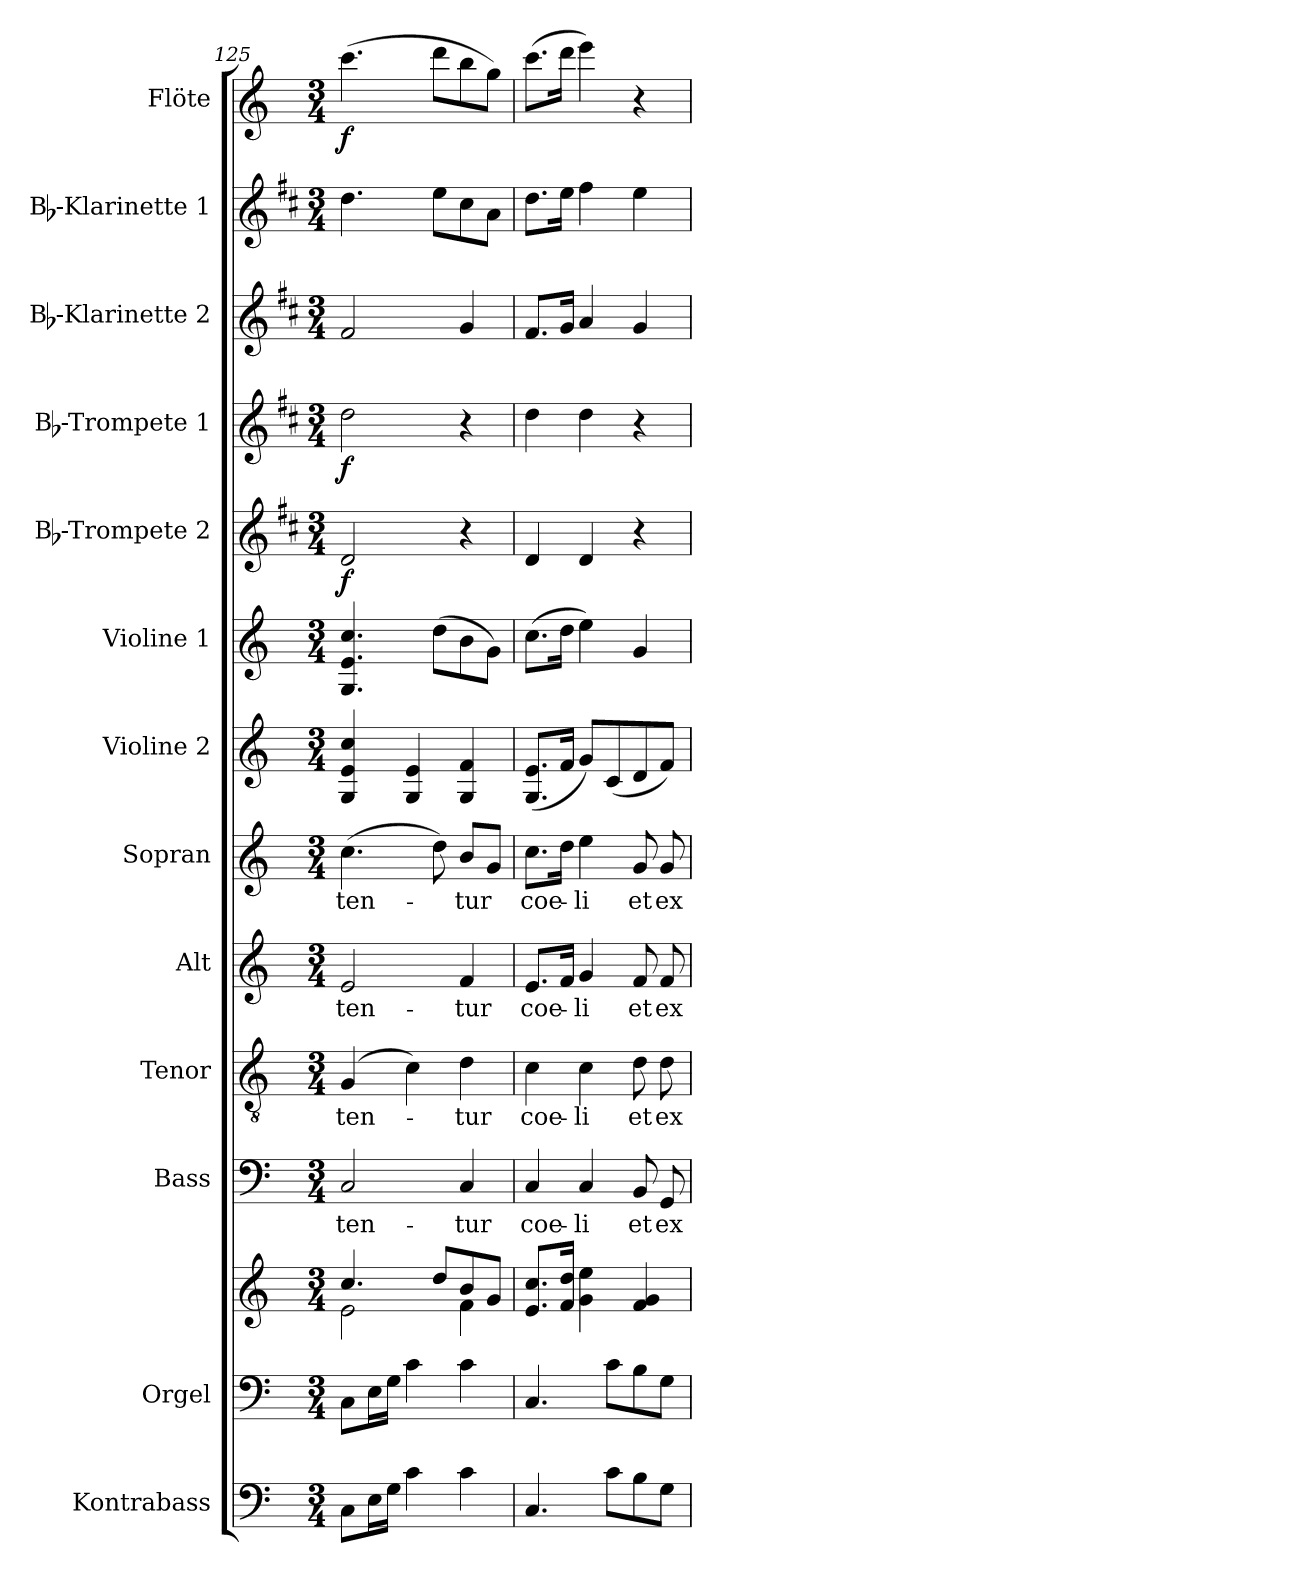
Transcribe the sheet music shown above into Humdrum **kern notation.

**kern	**kern	**kern	**kern	**text	**kern	**text	**kern	**text	**kern	**text	**kern	**kern	**kern	**dynam	**kern	**dynam	**kern	**kern	**kern	**dynam
*part13	*part12	*part12	*part11	*part11	*part10	*part10	*part9	*part9	*part8	*part8	*part7	*part6	*part5	*part5	*part4	*part4	*part3	*part2	*part1	*part1
*staff14	*staff13	*staff12	*staff11	*staff11	*staff10	*staff10	*staff9	*staff9	*staff8	*staff8	*staff7	*staff6	*staff5	*staff5	*staff4	*staff4	*staff3	*staff2	*staff1	*staff1
*I"Kontrabass	*I"Orgel	*	*I"Bass	*	*I"Tenor	*	*I"Alt	*	*I"Sopran	*	*I"Violine 2	*I"Violine 1	*I"Bb-Trompete 2	*	*I"Bb-Trompete 1	*	*I"Bb-Klarinette 2	*I"Bb-Klarinette 1	*I"Flöte	*
*I'Kb.	*I'Org.	*	*I'B.	*	*I'T.	*	*I'A.	*	*I'S.	*	*I'Vl. 2	*I'Vl. 1	*I'Bb Trp. 2	*	*I'Bb Trp. 1	*	*I'Bb Kl. 2	*I'Bb Kl. 1	*I'Fl.	*
*clefF4	*clefF4	*clefG2	*clefF4	*	*clefGv2	*	*clefG2	*	*clefG2	*	*clefG2	*clefG2	*clefG2	*	*clefG2	*	*clefG2	*clefG2	*clefG2	*
*ITrd7c12	*	*	*	*	*	*	*	*	*	*	*	*	*ITrd1c2	*	*ITrd1c2	*	*ITrd1c2	*ITrd1c2	*	*
*k[]	*k[]	*k[]	*k[]	*	*k[]	*	*k[]	*	*k[]	*	*k[]	*k[]	*k[]	*	*k[]	*	*k[]	*k[]	*k[]	*
*C:	*C:	*C:	*C:	*	*C:	*	*C:	*	*C:	*	*C:	*C:	*C:	*	*C:	*	*C:	*C:	*C:	*
*M3/4	*M3/4	*M3/4	*M3/4	*	*M3/4	*	*M3/4	*	*M3/4	*	*M3/4	*M3/4	*M3/4	*	*M3/4	*	*M3/4	*M3/4	*M3/4	*
=125	=125	=125	=125	=125	=125	=125	=125	=125	=125	=125	=125	=125	=125	=125	=125	=125	=125	=125	=125	=125
*	*	*^	*	*	*	*	*	*	*	*	*	*	*	*	*	*	*	*	*	*
!	!	!	!	!	!LO:LY:b	!	!LO:LY:b	!	!LO:LY:b	!	!LO:LY:b	!	!	!	!LO:DY:b	!	!LO:DY:b	!	!	!	!LO:DY:b
8CC\L	8C\L	4.cc/	2e\	2C/	-ten-	(4G/	-ten-	2e/	-ten-	(>4.cc\	-ten-	4G/ 4e/ 4cc/	4.G/ 4.e/ 4.cc/	2c/	f	2cc\	f	2e/	4.cc\	(>4.ccc\	f
16EE\L	16E\L	.	.	.	.	.	.	.	.	.	.	.	.	.	.	.	.	.	.	.	.
16GG\JJ	16G\JJ	.	.	.	.	.	.	.	.	.	.	.	.	.	.	.	.	.	.	.	.
4C\	4c\	.	.	.	.	4c\)	.	.	.	.	.	4G/ 4e/	.	.	.	.	.	.	.	.	.
.	.	8dd/L	.	.	.	.	.	.	.	8dd\)	.	.	(>8dd\L	.	.	.	.	.	8dd\L	8ddd\L	.
!	!	!	!	!	!LO:LY:b	!	!LO:LY:b	!	!LO:LY:b	!	!LO:LY:b	!	!	!	!	!	!	!	!	!	!
4C\	4c\	8b/	4f\	4C/	-tur	4d\	-tur	4f/	-tur	8b/L	-tur	4G/ 4f/	8b\	4r	.	4r	.	4f/	8b\	8bb\	.
.	.	8g/J	.	.	.	.	.	.	.	8g/J	.	.	8g\J)	.	.	.	.	.	8g\J	8gg\J)	.
*	*	*v	*v	*	*	*	*	*	*	*	*	*	*	*	*	*	*	*	*	*	*
=126	=126	=126	=126	=126	=126	=126	=126	=126	=126	=126	=126	=126	=126	=126	=126	=126	=126	=126	=126	=126
!	!	!	!	!LO:LY:b	!	!LO:LY:b	!	!LO:LY:b	!	!LO:LY:b	!	!	!	!	!	!	!	!	!	!
4.CC/	4.C/	8.e/ 8.cc/L	4C/	coe-	4c\	coe-	8.e/L	coe-	8.cc\L	coe-	(<8.G/ 8.e/L	(>8.cc\L	4c/	.	4cc\	.	8.e/L	8.cc\L	(>8.ccc\L	.
.	.	16f/ 16dd/Jk	.	.	.	.	16f/Jk	.	16dd\Jk	.	16f/Jk	16dd\Jk	.	.	.	.	16f/Jk	16dd\Jk	16ddd\Jk	.
!	!	!	!	!LO:LY:b	!	!LO:LY:b	!	!LO:LY:b	!	!LO:LY:b	!	!	!	!	!	!	!	!	!	!
.	.	4g\ 4ee\	4C/	-li	4c\	-li	4g/	-li	4ee\	-li	8g/L)	4ee\)	4c/	.	4cc\	.	4g/	4ee\	4eee\)	.
8C\L	8c\L	.	.	.	.	.	.	.	.	.	(<8c/	.	.	.	.	.	.	.	.	.
!	!	!	!	!LO:LY:b	!	!LO:LY:b	!	!LO:LY:b	!	!LO:LY:b	!	!	!	!	!	!	!	!	!	!
8BB\	8B\	4f/ 4g/	8BB/	et	8d\	et	8f/	et	8g/	et	8d/	4g/	4r	.	4r	.	4f/	4dd\	4r	.
!	!	!	!	!LO:LY:b	!	!LO:LY:b	!	!LO:LY:b	!	!LO:LY:b	!	!	!	!	!	!	!	!	!	!
8GG\J	8G\J	.	8GG/	ex-	8d\	ex-	8f/	ex-	8g/	ex-	8f/J)	.	.	.	.	.	.	.	.	.
=	=	=	=	=	=	=	=	=	=	=	=	=	=	=	=	=	=	=	=	=
*-	*-	*-	*-	*-	*-	*-	*-	*-	*-	*-	*-	*-	*-	*-	*-	*-	*-	*-	*-	*-
